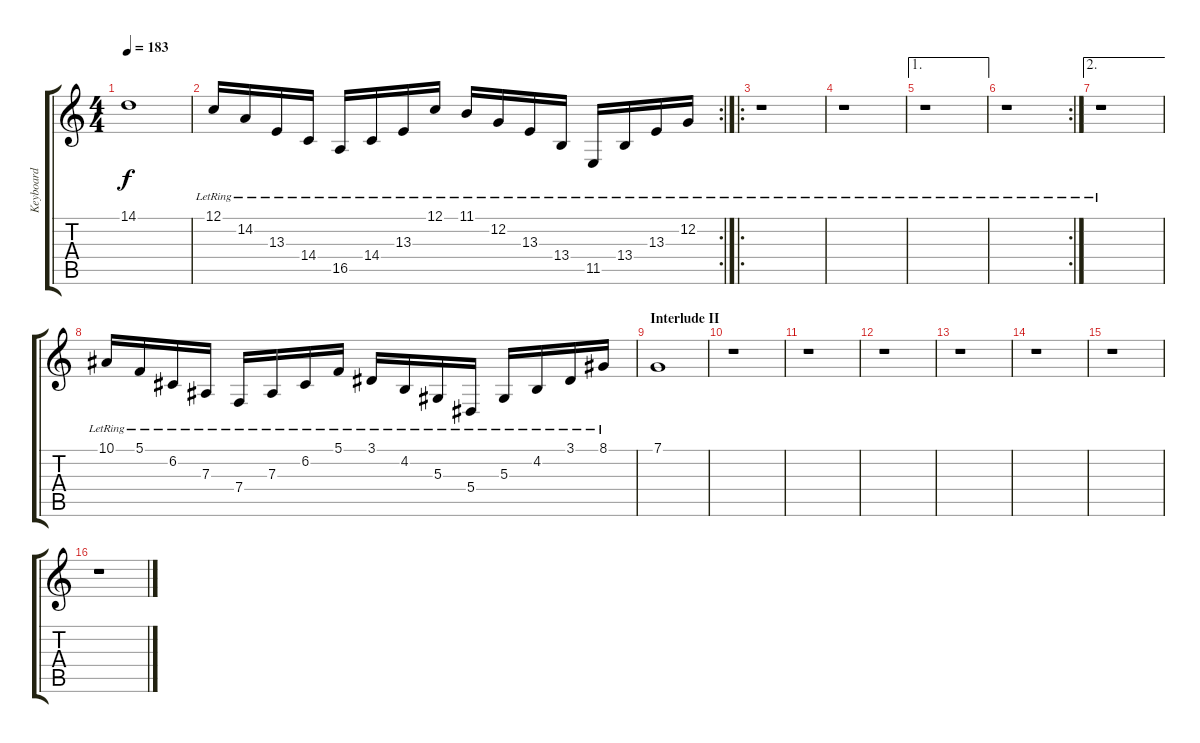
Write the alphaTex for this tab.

\track ("Keyboard" "Keyboard") {instrument harpsichord}
\staff {score tabs}
\tuning (C4 G3 Eb3 Bb2 F2 C2) {hide}
\ts (4 4)
\tempo 183
\clef g2
\ks c
14.1.1{dy f} |
\rc 2
12.1{lr}.16 14.2{lr}.16 13.3{lr}.16 14.4{lr}.16 16.5{lr}.16 14.4{lr}.16 13.3{lr}.16 12.1{lr}.16 11.1{lr}.16 12.2{lr}.16 13.3{lr}.16 13.4{lr}.16 11.5{lr}.16 13.4{lr}.16 13.3{lr}.16 12.2{lr}.16 |
\ro
r.1 |
r.1 |
\ae 1
r.1 |
\rc 2
r.1 |
\ae 2
r.1 |
10.1{lr}.16{volume 14 balance 8 instrument harpsichord} 5.1{lr}.16 6.2{lr}.16 7.3{lr}.16 7.4{lr}.16 7.3{lr}.16 6.2{lr}.16 5.1{lr}.16 3.1{lr}.16 4.2{lr}.16 5.3{lr}.16 5.4{lr}.16 5.3{lr}.16 4.2{lr}.16 3.1{lr}.16 8.1{lr}.16 |
\section ("" "Interlude II")
7.1.1 |
r.1 |
r.1 |
r.1 |
r.1 |
r.1 |
r.1 |
r.1
